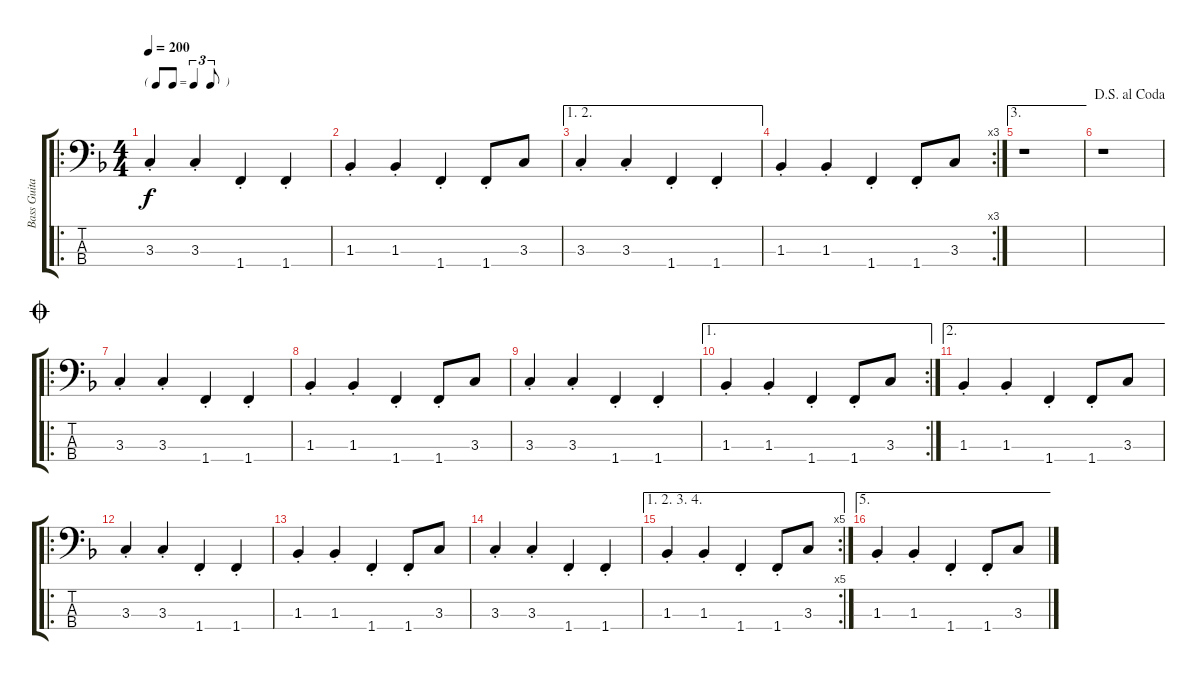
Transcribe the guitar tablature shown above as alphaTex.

\track ("Bass Guitar" "Bass Guita") {instrument electricbassfinger}
\staff {score tabs}
\tuning (G2 D2 A1 E1) {hide}
\ro
\ts (4 4)
\tf triplet8th
\tempo 200
\clef f4
\ks f
3.3{st}.4{dy f} 3.3{st}.4 1.4{st}.4 1.4{st}.4 |
1.3{st}.4 1.3{st}.4 1.4{st}.4 1.4{st}.8 3.3.8 |
\ae (1 2)
3.3{st}.4 3.3{st}.4 1.4{st}.4 1.4{st}.4 |
\rc 3
1.3{st}.4 1.3{st}.4 1.4{st}.4 1.4{st}.8 3.3.8 |
\ae 3
r.1 |
\jump dalsegnoalcoda
r.1 |
\ro
\jump coda
3.3{st}.4 3.3{st}.4 1.4{st}.4 1.4{st}.4 |
1.3{st}.4 1.3{st}.4 1.4{st}.4 1.4{st}.8 3.3.8 |
3.3{st}.4 3.3{st}.4 1.4{st}.4 1.4{st}.4 |
\ae 1
\rc 2
1.3{st}.4 1.3{st}.4 1.4{st}.4 1.4{st}.8 3.3.8 |
\ae 2
1.3{st}.4 1.3{st}.4 1.4{st}.4 1.4{st}.8 3.3.8 |
\ro
3.3{st}.4 3.3{st}.4 1.4{st}.4 1.4{st}.4 |
1.3{st}.4 1.3{st}.4 1.4{st}.4 1.4{st}.8 3.3.8 |
3.3{st}.4 3.3{st}.4 1.4{st}.4 1.4{st}.4 |
\ae (1 2 3 4)
\rc 5
1.3{st}.4 1.3{st}.4 1.4{st}.4 1.4{st}.8 3.3.8 |
\ae 5
1.3{st}.4 1.3{st}.4 1.4{st}.4 1.4{st}.8 3.3.8
